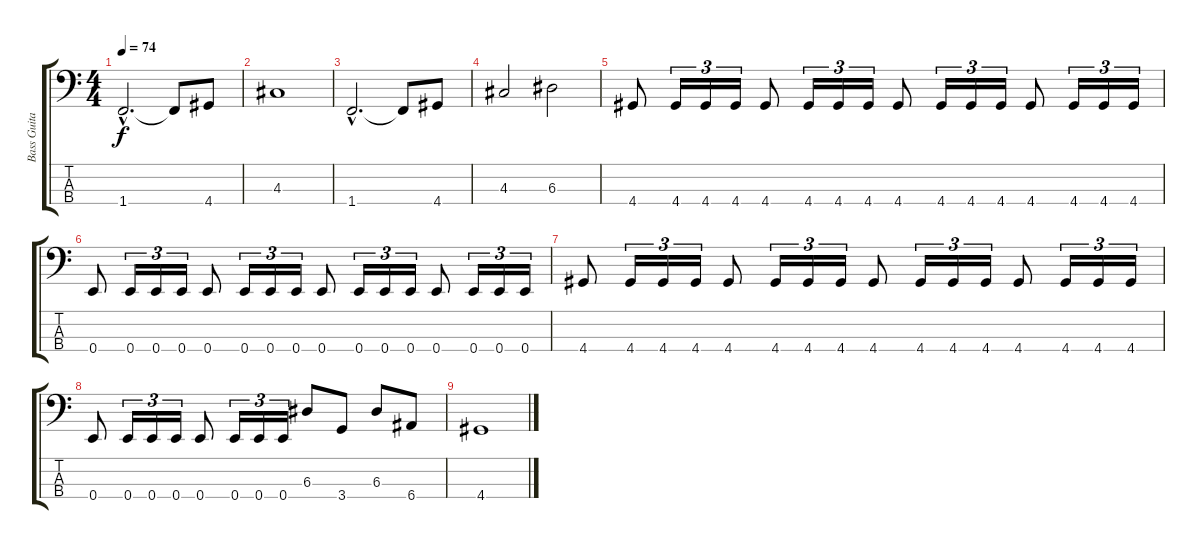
\track ("Bass Guitar" "Bass Guita") {instrument electricbassfinger}
\staff {score tabs}
\tuning (G2 D2 A1 E1) {hide}
\ts (4 4)
\tempo 74
\clef f4
\ks c
1.4{hac}.2{d dy f} 1.4{t}.8 4.4.8 |
4.3.1 |
1.4{hac}.2{d} 1.4{t}.8 4.4.8 |
4.3.2 6.3.2 |
4.4.8 4.4.16{tu (3 2)} 4.4.16{tu (3 2)} 4.4.16{tu (3 2)} 4.4.8 4.4.16{tu (3 2)} 4.4.16{tu (3 2)} 4.4.16{tu (3 2)} 4.4.8 4.4.16{tu (3 2)} 4.4.16{tu (3 2)} 4.4.16{tu (3 2)} 4.4.8 4.4.16{tu (3 2)} 4.4.16{tu (3 2)} 4.4.16{tu (3 2)} |
0.4.8 0.4.16{tu (3 2)} 0.4.16{tu (3 2)} 0.4.16{tu (3 2)} 0.4.8 0.4.16{tu (3 2)} 0.4.16{tu (3 2)} 0.4.16{tu (3 2)} 0.4.8 0.4.16{tu (3 2)} 0.4.16{tu (3 2)} 0.4.16{tu (3 2)} 0.4.8 0.4.16{tu (3 2)} 0.4.16{tu (3 2)} 0.4.16{tu (3 2)} |
4.4.8 4.4.16{tu (3 2)} 4.4.16{tu (3 2)} 4.4.16{tu (3 2)} 4.4.8 4.4.16{tu (3 2)} 4.4.16{tu (3 2)} 4.4.16{tu (3 2)} 4.4.8 4.4.16{tu (3 2)} 4.4.16{tu (3 2)} 4.4.16{tu (3 2)} 4.4.8 4.4.16{tu (3 2)} 4.4.16{tu (3 2)} 4.4.16{tu (3 2)} |
0.4.8 0.4.16{tu (3 2)} 0.4.16{tu (3 2)} 0.4.16{tu (3 2)} 0.4.8 0.4.16{tu (3 2)} 0.4.16{tu (3 2)} 0.4.16{tu (3 2)} 6.3.8 3.4.8 6.3.8 6.4.8 |
4.4.1
